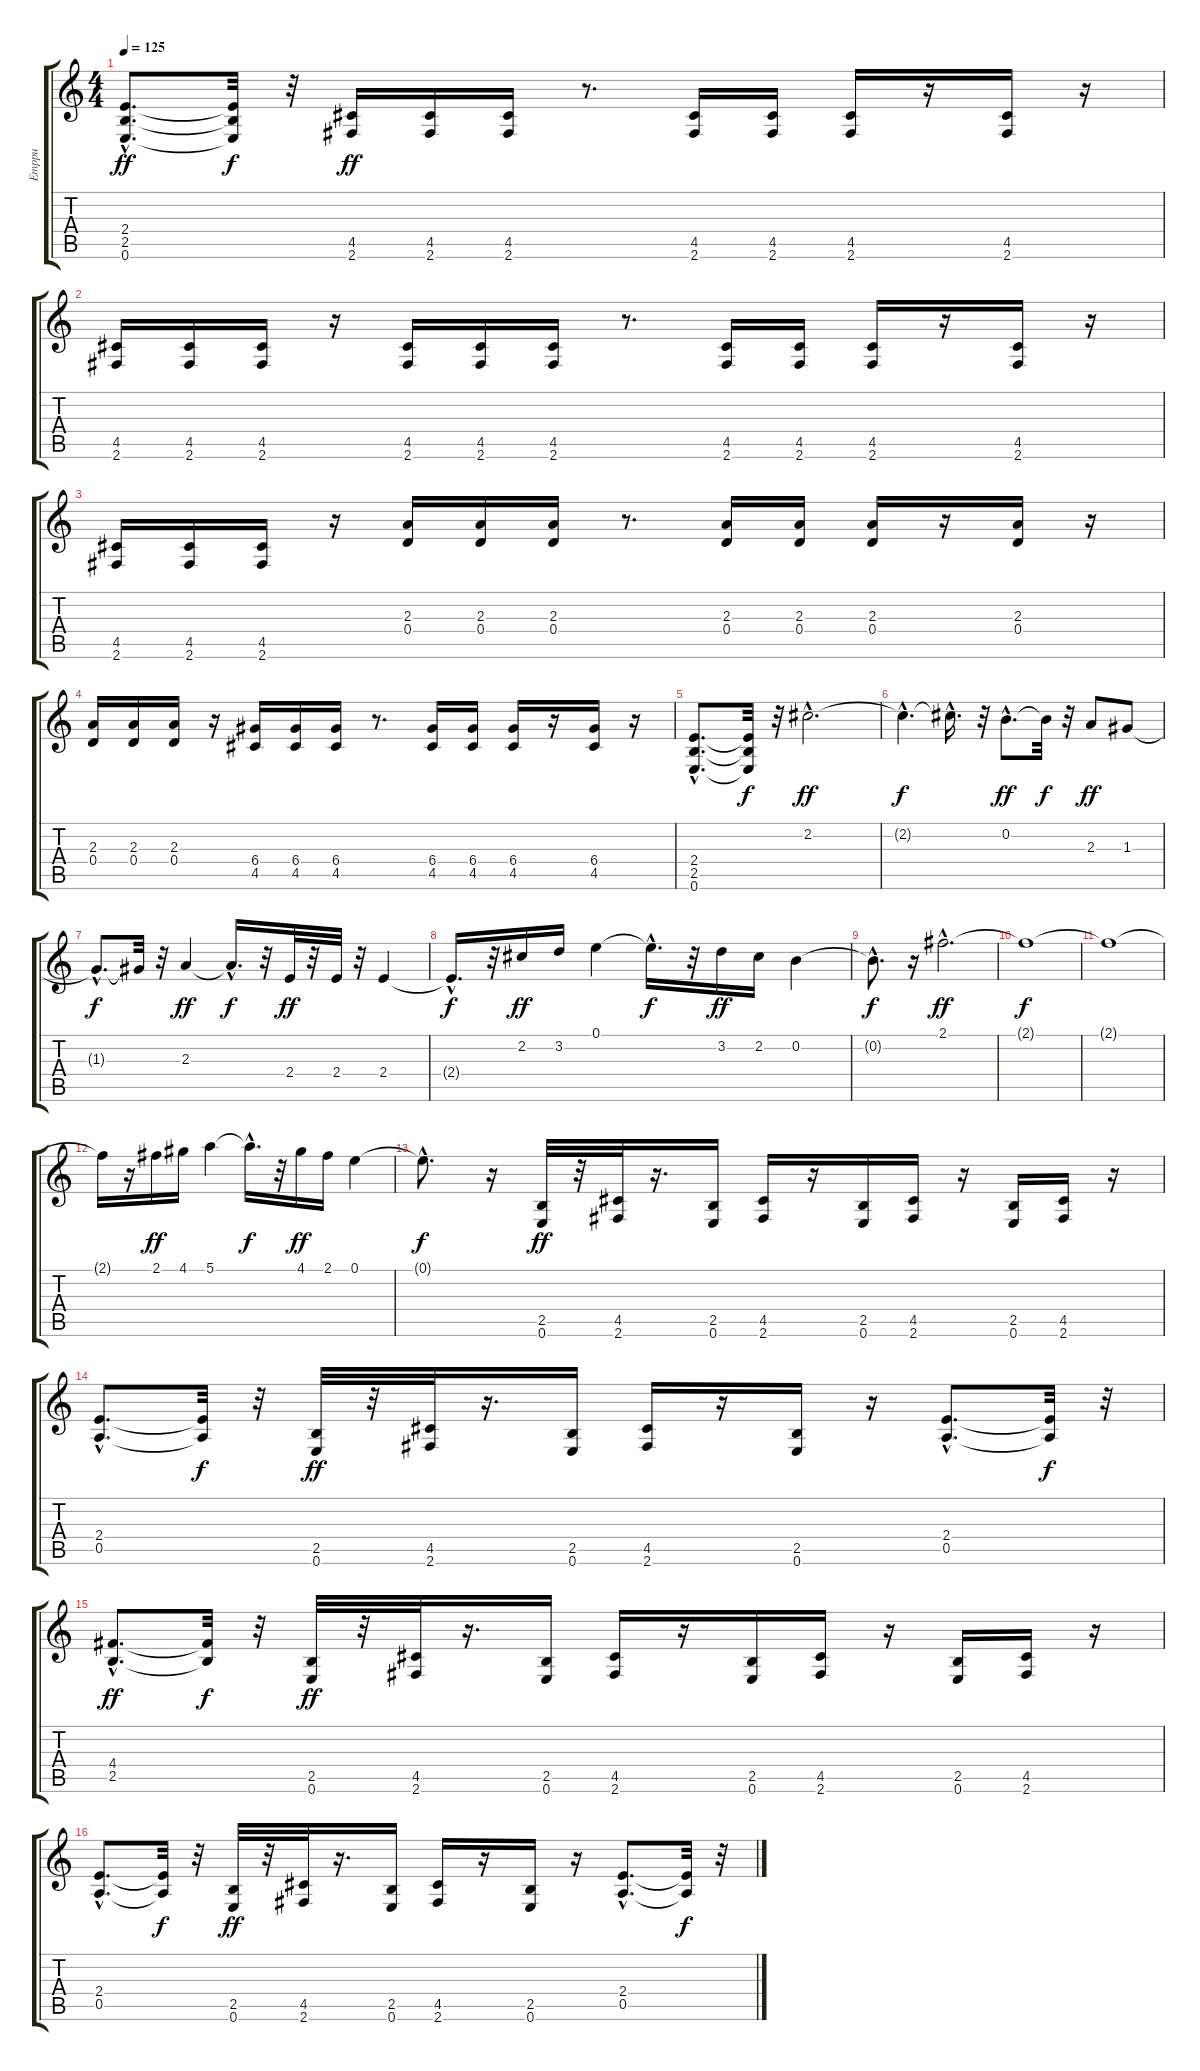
\track ("Emppu" "Emppu") {instrument distortionguitar}
\staff {score tabs}
\tuning (E4 B3 G3 D3 A2 E2) {hide}
\ts (4 4)
\tempo 125
\clef g2
\ks c
(2.4{hac} 2.5{hac} 0.6{hac}).8{d dy ff} (2.4{t} 2.5{t} 0.6{t}).32{dy f} r.32 (4.5 2.6).16{dy ff} (4.5 2.6).16 (4.5 2.6).16 r.8{d} (4.5 2.6).16 (4.5 2.6).16 (4.5 2.6).16 r.16 (4.5 2.6).16 r.16 |
(4.5 2.6).16 (4.5 2.6).16 (4.5 2.6).16 r.16 (4.5 2.6).16 (4.5 2.6).16 (4.5 2.6).16 r.8{d} (4.5 2.6).16 (4.5 2.6).16 (4.5 2.6).16 r.16 (4.5 2.6).16 r.16 |
(4.5 2.6).16 (4.5 2.6).16 (4.5 2.6).16 r.16 (2.3 0.4).16 (2.3 0.4).16 (2.3 0.4).16 r.8{d} (2.3 0.4).16 (2.3 0.4).16 (2.3 0.4).16 r.16 (2.3 0.4).16 r.16 |
(2.3 0.4).16 (2.3 0.4).16 (2.3 0.4).16 r.16 (6.4 4.5).16 (6.4 4.5).16 (6.4 4.5).16 r.8{d} (6.4 4.5).16 (6.4 4.5).16 (6.4 4.5).16 r.16 (6.4 4.5).16 r.16 |
(2.4{hac} 2.5{hac} 0.6{hac}).8{d} (2.4{t} 2.5{t} 0.6{t}).32{dy f} r.32 2.2{hac}.2{d dy ff} |
2.2{hac t}.4{d dy f} 2.2{hac t}.16{d} r.32 0.2{hac}.8{d dy ff} 0.2{t}.32{dy f} r.32 2.3.8{dy ff} 1.3.8 |
1.3{hac t}.8{d dy f} 1.3{t}.32 r.32 2.3.4{dy ff} 2.3{hac t}.16{d dy f} r.32 2.4.32{dy ff} r.32 2.4.32 r.32 2.4.4 |
2.4{hac t}.16{d dy f} r.32 2.2.16{dy ff} 3.2.16 0.1.4 0.1{hac t}.16{d dy f} r.32 3.2.16{dy ff} 2.2.16 0.2.4 |
0.2{hac t}.8{d dy f} r.16 2.1{hac}.2{d dy ff} |
2.1{t}.1{dy f} |
2.1{t}.1 |
2.1{t}.16 r.16 2.1.16{dy ff} 4.1.16 5.1.4 5.1{hac t}.16{d dy f} r.32 4.1.16{dy ff} 2.1.16 0.1.4 |
0.1{hac t}.8{d dy f} r.16 (2.5 0.6).32{dy ff} r.32 (4.5 2.6).32 r.16{d} (2.5 0.6).16 (4.5 2.6).16 r.16 (2.5 0.6).16 (4.5 2.6).16 r.16 (2.5 0.6).16 (4.5 2.6).16 r.16 |
(2.4{hac} 0.5{hac}).8{d} (2.4{t} 0.5{t}).32{dy f} r.32 (2.5 0.6).32{dy ff} r.32 (4.5 2.6).32 r.16{d} (2.5 0.6).16 (4.5 2.6).16 r.16 (2.5 0.6).16 r.16 (2.4{hac} 0.5{hac}).8{d} (2.4{t} 0.5{t}).32{dy f} r.32 |
(4.4{hac} 2.5{hac}).8{d dy ff} (4.4{t} 2.5{t}).32{dy f} r.32 (2.5 0.6).32{dy ff} r.32 (4.5 2.6).32 r.16{d} (2.5 0.6).16 (4.5 2.6).16 r.16 (2.5 0.6).16 (4.5 2.6).16 r.16 (2.5 0.6).16 (4.5 2.6).16 r.16 |
(2.4{hac} 0.5{hac}).8{d} (2.4{t} 0.5{t}).32{dy f} r.32 (2.5 0.6).32{dy ff} r.32 (4.5 2.6).32 r.16{d} (2.5 0.6).16 (4.5 2.6).16 r.16 (2.5 0.6).16 r.16 (2.4{hac} 0.5{hac}).8{d} (2.4{t} 0.5{t}).32{dy f} r.32
